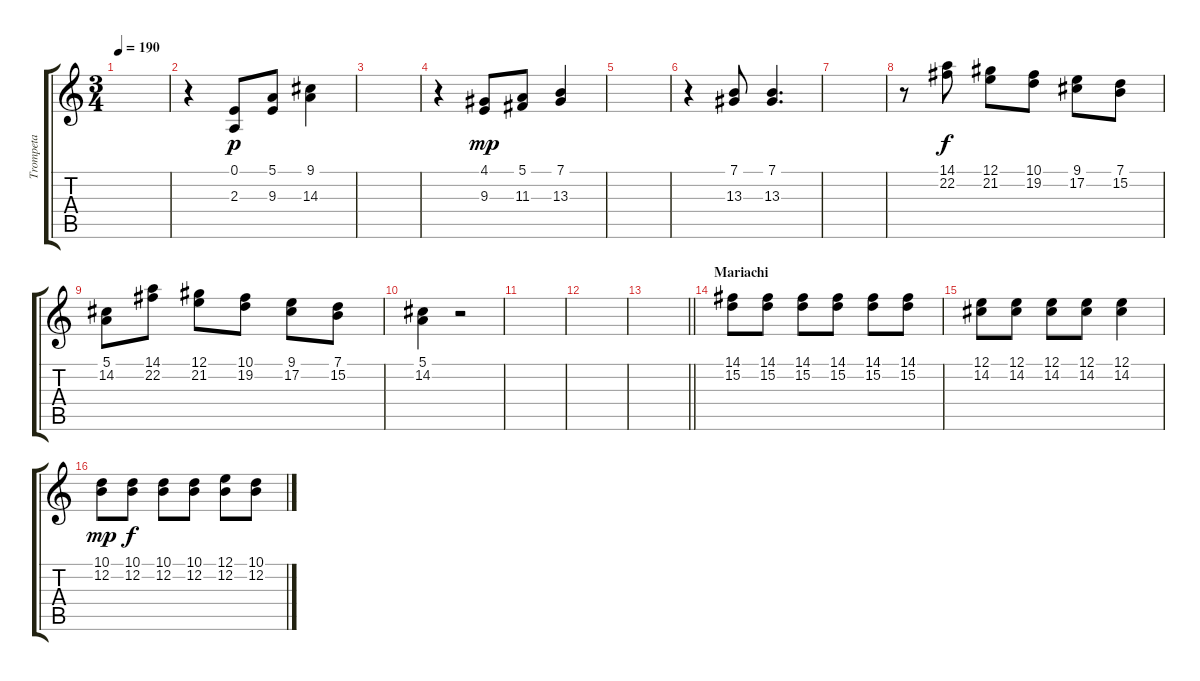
\track ("Trompeta" "Trompeta") {instrument trumpet}
\staff {score tabs}
\tuning (E4 B3 G3 D3 A2 E2) {hide}
\ts (3 4)
\tempo 190
\clef g2
\ks c
|
r.4 (0.1 2.3).8{dy p} (5.1 9.3).8 (9.1 14.3).4 |
|
r.4 (4.1 9.3).8{dy mp} (5.1 11.3).8 (7.1 13.3).4 |
|
r.4 (7.1 13.3).8 (7.1 13.3).4{d} |
|
r.8 (14.1 22.2).8{dy f} (12.1 21.2).8 (10.1 19.2).8 (9.1 17.2).8 (7.1 15.2).8 |
(5.1 14.2).8 (14.1 22.2).8 (12.1 21.2).8 (10.1 19.2).8 (9.1 17.2).8 (7.1 15.2).8 |
(5.1 14.2).4 r.2 |
|
|
\barLineRight lightlight
|
\section ("" "Mariachi")
(14.1 15.2).8 (14.1 15.2).8 (14.1 15.2).8 (14.1 15.2).8 (14.1 15.2).8 (14.1 15.2).8 |
(12.1 14.2).8 (12.1 14.2).8 (12.1 14.2).8 (12.1 14.2).8 (12.1 14.2).4 |
(10.1 12.2).8{dy mp} (10.1 12.2).8{dy f} (10.1 12.2).8 (10.1 12.2).8 (12.1 12.2).8 (10.1 12.2).8
